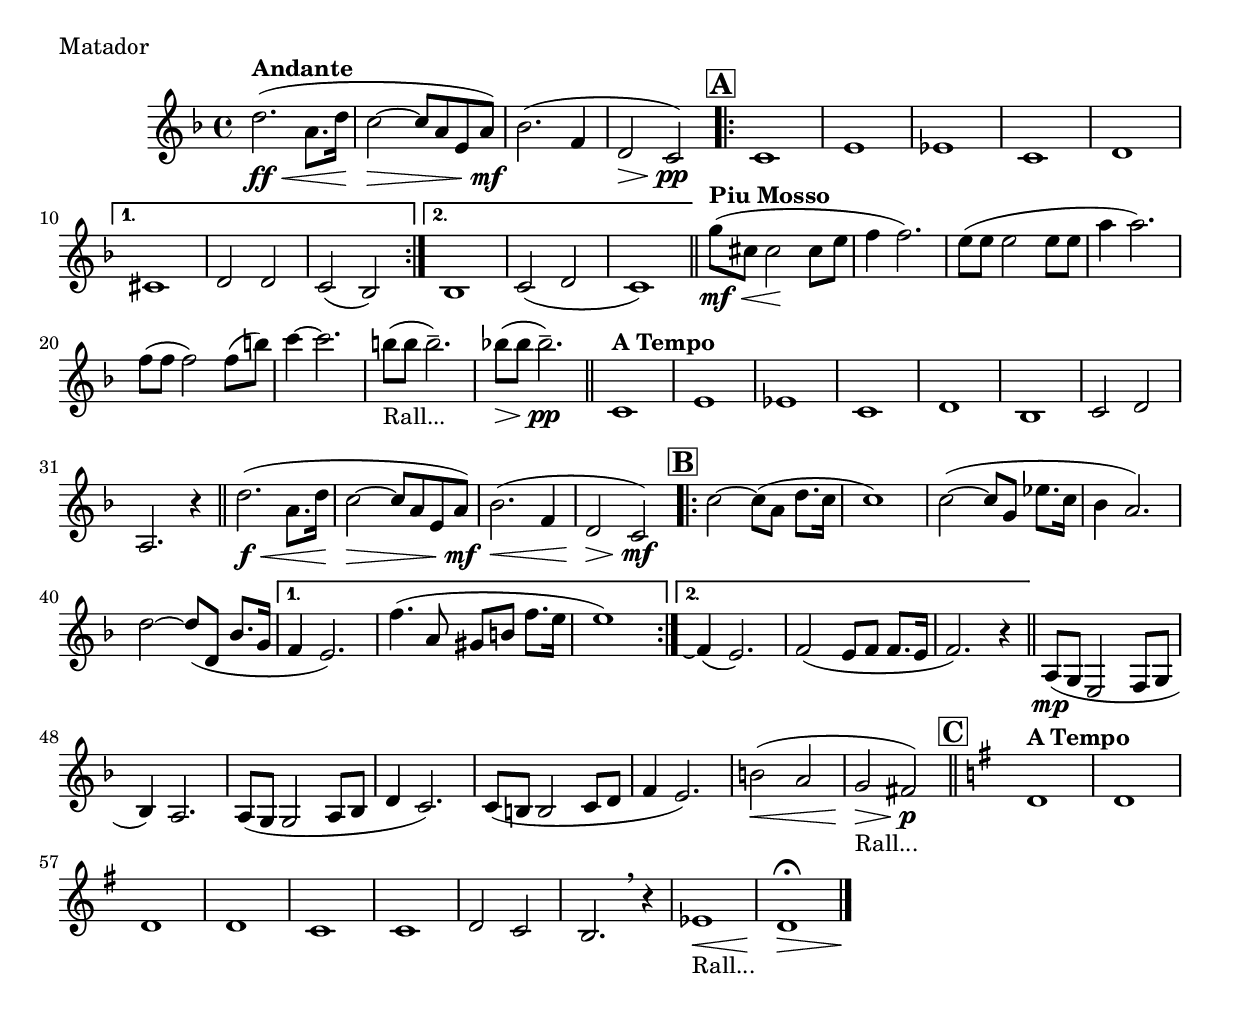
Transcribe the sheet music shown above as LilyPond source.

\version "2.16.0"
% When ready to include in collection: 1. Comment out paper.
% 				       2. Create include file of relative and
%					  header.
%Comment out from here
%{
#(set-default-paper-size "a5" 'landscape)
#(set-global-staff-size 15) % set staff-size when ready to print

  \paper {
    indent = 0\mm
    scoreTitleMarkup = \markup {
      \fill-line {
        \null
        \fontsize #4 \bold \fromproperty #'header:piece
        \fromproperty #'header:composer
  }}}
%...to here
%}
  \score {

    % Svenska Polisens Marscher: 1. Matador   
    \relative c'' { 
    	    \key f \major \time 4/4 
    	    \compressFullBarRests
    	    \set Score.markFormatter = #format-mark-box-letters
    	    d2.\ff\<^\markup {\bold {Andante}} (a8. d16 |c2~\> c8 a e a)\mf
    	    bes2. (f4 |d2\> c)\pp
    	    
%Rehearsal mark A
	    \mark \default
    	    \repeat volta 2 {
    	    c1 |e |ees |c |d }
    	    	    \alternative {
    	    	    	    {cis |d2 d |c (bes)}
    	    	    	    {bes1 |c2 (d |c1) \bar "||"}
    	    	    }
    	    g''8\mf\<^\markup {\bold {Piu Mosso}} (cis, cis2\! cis8 e  |f4 f2.)
    	    e8 (e e2 e8 e |a4 a2.) |f8 (f f2) f8 (b) |c4~ c2. 
    	    b8_\markup {Rall...} (b b2.--) |bes!8\> (bes bes2.--)\pp \bar "||"
    	    c,,1^\markup {\bold {A Tempo}} |e |ees |c |d |bes |c2 d 
    	    a2. r4 \bar "||"
    	    d'2.\f\< (a8. d16 |c2~\> c8 a e a)\mf |bes2.\< (f4 |d2\> c)\mf
    	    
%Rehearsal mark B
	    \mark \default    	    
    	    \repeat volta 2 {
    	    c'2~ c8 (a d8. c16 |c1) |c2~ (c8 g ees'8. c16 |bes4 a2.) 
    	    d2~ d8 (d, bes'8. g16 }
    	    \alternative {
    	    	    {f4 e2.) |f'4. (a,8 gis b f'8. e16 |e1)}
    	    	    { f,4\repeatTie (e2.) |f2 (e8 f f8. e16 |f2.) r4 \bar "||"}
    	    }	    
    	    a,8\mp (g e2 f8 g |bes4) a2. |a8 (g g2 a8 bes |d4 c2.) 
    	    c8 (b b2 c8 d |f4 e2.) |b'2\< (a g\>_\markup {Rall...} fis\p) 
    	    \bar "||"
    	    
%Rehearsal mark C
	    \mark \default    	    
    	    \key g \major
    	    d1^\markup {\bold {A Tempo}} |d |d |d |c |c |d2 c 
    	    b2.\breathe r4 |ees1\<_\markup {Rall...} |d\>\fermata <>\!
    	    \bar "|."

    }%end relative
    \header {
    	    piece = "Matador"
    	    composer = ""
    	}
    	\layout {ragged-last = ##t
    	}
  }%end score
